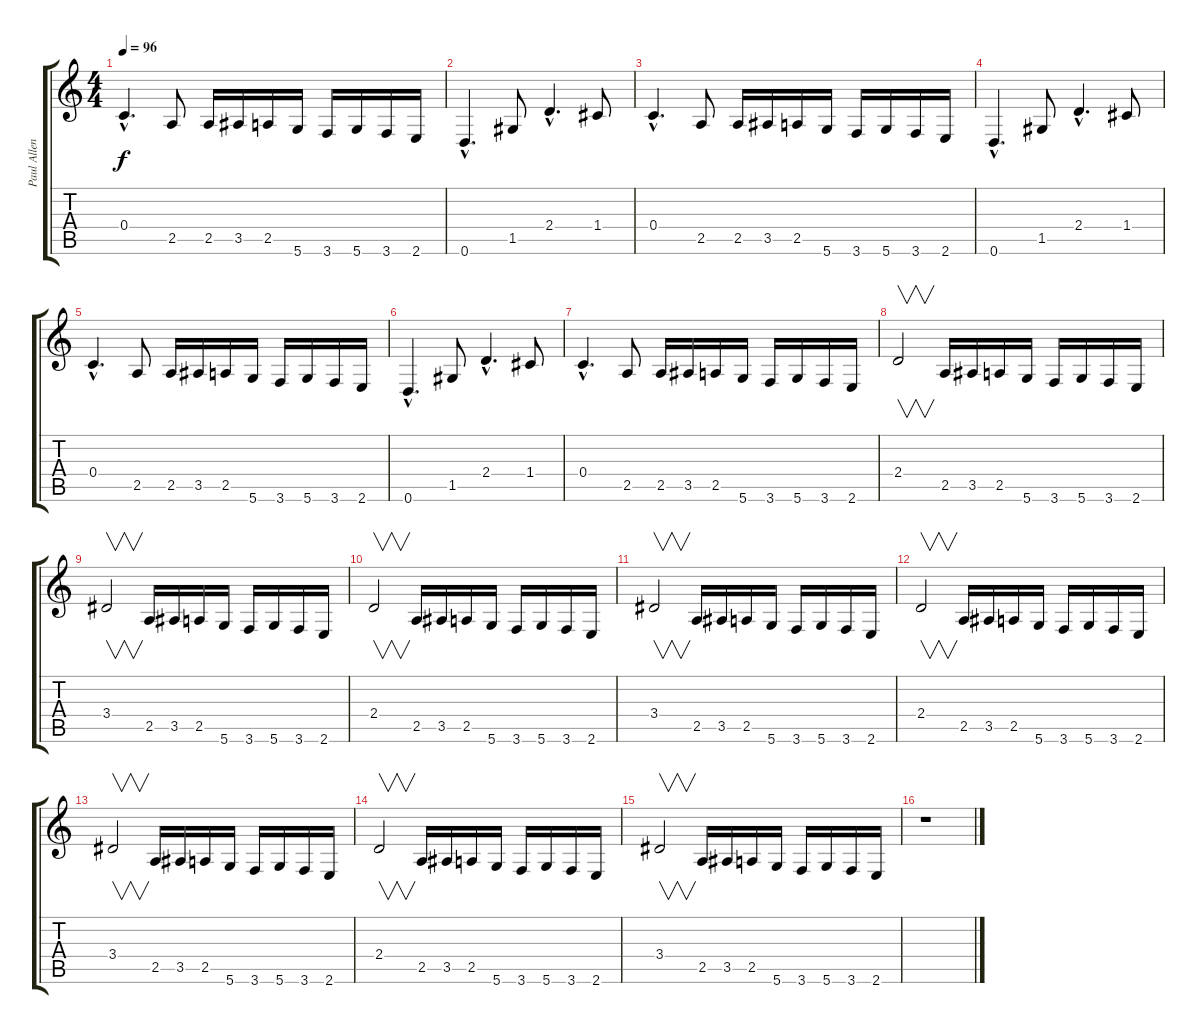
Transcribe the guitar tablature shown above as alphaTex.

\track ("Paul Allender (Guitar)" "Paul Allen") {instrument overdrivenguitar}
\staff {score tabs}
\tuning (D4 A3 F3 C3 G2 D2) {hide}
\ts (4 4)
\tempo 96
\clef g2
\ks c
0.4{hac}.4{d dy f} 2.5.8 2.5.16 3.5.16 2.5.16 5.6.16 3.6.16 5.6.16 3.6.16 2.6.16 |
0.6{hac}.4{d} 1.5.8 2.4{hac}.4{d} 1.4.8 |
0.4{hac}.4{d} 2.5.8 2.5.16 3.5.16 2.5.16 5.6.16 3.6.16 5.6.16 3.6.16 2.6.16 |
0.6{hac}.4{d} 1.5.8 2.4{hac}.4{d} 1.4.8 |
0.4{hac}.4{d} 2.5.8 2.5.16 3.5.16 2.5.16 5.6.16 3.6.16 5.6.16 3.6.16 2.6.16 |
0.6{hac}.4{d} 1.5.8 2.4{hac}.4{d} 1.4.8 |
0.4{hac}.4{d} 2.5.8 2.5.16 3.5.16 2.5.16 5.6.16 3.6.16 5.6.16 3.6.16 2.6.16 |
2.4.2{v} 2.5.16 3.5.16 2.5.16 5.6.16 3.6.16 5.6.16 3.6.16 2.6.16 |
3.4.2{v} 2.5.16 3.5.16 2.5.16 5.6.16 3.6.16 5.6.16 3.6.16 2.6.16 |
2.4.2{v} 2.5.16 3.5.16 2.5.16 5.6.16 3.6.16 5.6.16 3.6.16 2.6.16 |
3.4.2{v} 2.5.16 3.5.16 2.5.16 5.6.16 3.6.16 5.6.16 3.6.16 2.6.16 |
2.4.2{v} 2.5.16 3.5.16 2.5.16 5.6.16 3.6.16 5.6.16 3.6.16 2.6.16 |
3.4.2{v} 2.5.16 3.5.16 2.5.16 5.6.16 3.6.16 5.6.16 3.6.16 2.6.16 |
2.4.2{v} 2.5.16 3.5.16 2.5.16 5.6.16 3.6.16 5.6.16 3.6.16 2.6.16 |
3.4.2{v} 2.5.16 3.5.16 2.5.16 5.6.16 3.6.16 5.6.16 3.6.16 2.6.16 |
r.1
